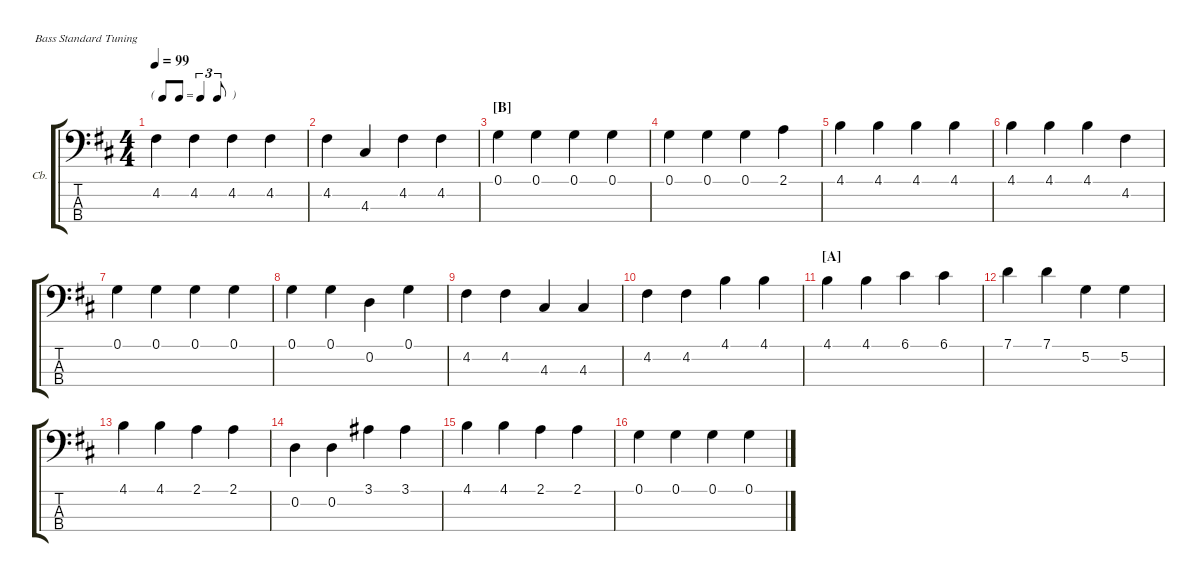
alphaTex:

\defaultSystemsLayout 4
\hideDynamics
\bracketExtendMode groupsimilarinstruments
\firstSystemTrackNameOrientation horizontal
\otherSystemsTrackNameOrientation horizontal
\track ("Contrabass" "Cb.") {instrument acousticbass}
\staff {score tabs}
\tuning (G2 D2 A1 E1)
\ts (4 4)
\tf triplet8th
\tempo 99
\clef f4
\ks d
4.2.4{dy mp} 4.2.4 4.2.4 4.2.4 |
4.2.4 4.3.4 4.2.4 4.2.4 |
\section ("B" "")
0.1.4 0.1.4 0.1.4 0.1.4 |
0.1.4 0.1.4 0.1.4 2.1.4 |
4.1.4 4.1.4 4.1.4 4.1.4 |
4.1.4 4.1.4 4.1.4 4.2.4 |
0.1.4 0.1.4 0.1.4 0.1.4 |
0.1.4 0.1.4 0.2.4 0.1.4 |
4.2.4 4.2.4 4.3.4 4.3.4 |
4.2.4 4.2.4 4.1.4 4.1.4 |
\section ("A" "")
4.1.4 4.1.4 6.1.4 6.1.4 |
7.1.4 7.1.4 5.2.4 5.2.4 |
4.1.4 4.1.4 2.1.4 2.1.4 |
0.2.4 0.2.4 3.1.4 3.1.4 |
4.1.4 4.1.4 2.1.4 2.1.4 |
0.1.4 0.1.4 0.1.4 0.1.4
